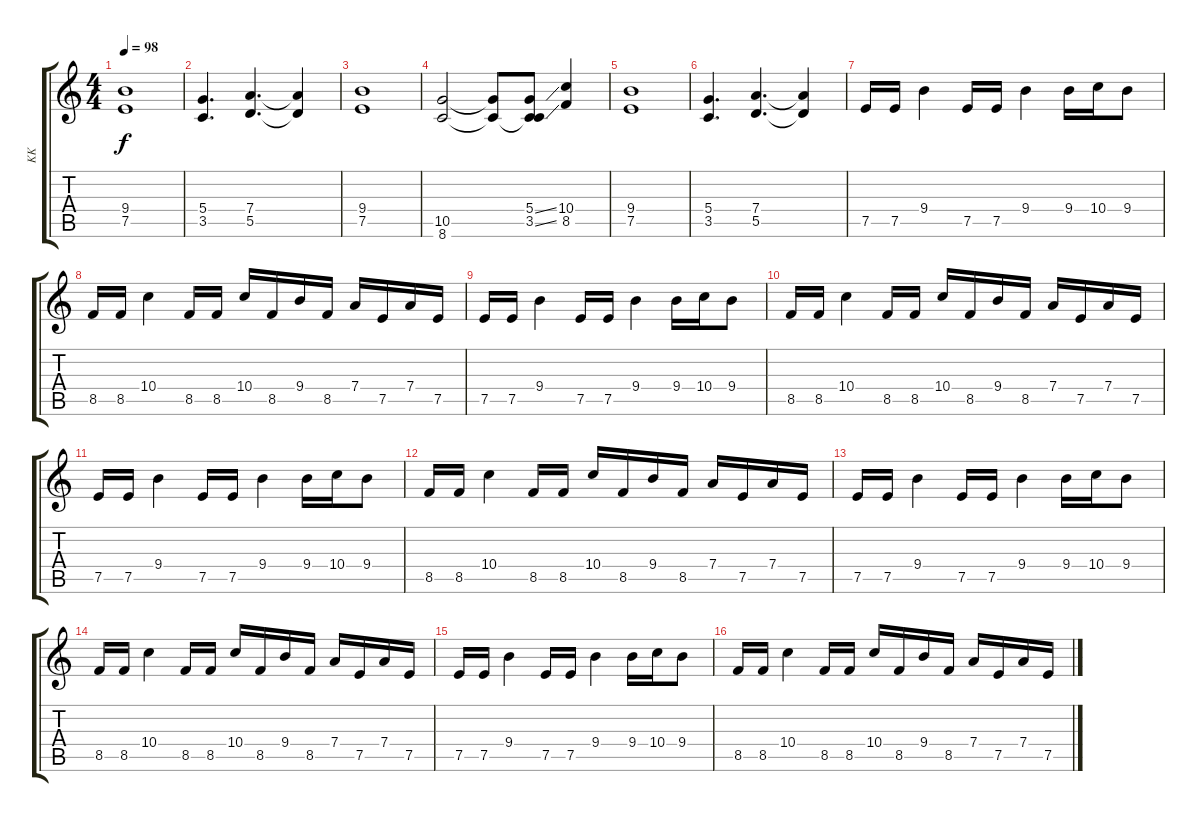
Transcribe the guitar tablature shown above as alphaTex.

\track ("KK" "KK") {instrument distortionguitar}
\staff {score tabs}
\tuning (E4 B3 G3 D3 A2 E2) {hide}
\ts (4 4)
\tempo 98
\clef g2
\ks c
(9.4 7.5).1{dy f} |
(5.4 3.5).4{d} (7.4 5.5).4{d} (7.4{t} 5.5{t}).4 |
(9.4 7.5).1 |
(10.5 8.6).2 (10.5{t} 8.6{t}).8 (5.4{ss} 3.5{ss} 8.6{t}).8 (10.4 8.5).4 |
(9.4 7.5).1 |
(5.4 3.5).4{d} (7.4 5.5).4{d} (7.4{t} 5.5{t}).4 |
7.5.16 7.5.16 9.4.4 7.5.16 7.5.16 9.4.4 9.4.16 10.4.16 9.4.8 |
8.5.16 8.5.16 10.4.4 8.5.16 8.5.16 10.4.16 8.5.16 9.4.16 8.5.16 7.4.16 7.5.16 7.4.16 7.5.16 |
7.5.16 7.5.16 9.4.4 7.5.16 7.5.16 9.4.4 9.4.16 10.4.16 9.4.8 |
8.5.16 8.5.16 10.4.4 8.5.16 8.5.16 10.4.16 8.5.16 9.4.16 8.5.16 7.4.16 7.5.16 7.4.16 7.5.16 |
7.5.16 7.5.16 9.4.4 7.5.16 7.5.16 9.4.4 9.4.16 10.4.16 9.4.8 |
8.5.16 8.5.16 10.4.4 8.5.16 8.5.16 10.4.16 8.5.16 9.4.16 8.5.16 7.4.16 7.5.16 7.4.16 7.5.16 |
7.5.16 7.5.16 9.4.4 7.5.16 7.5.16 9.4.4 9.4.16 10.4.16 9.4.8 |
8.5.16 8.5.16 10.4.4 8.5.16 8.5.16 10.4.16 8.5.16 9.4.16 8.5.16 7.4.16 7.5.16 7.4.16 7.5.16 |
7.5.16{volume 9} 7.5.16 9.4.4 7.5.16 7.5.16 9.4.4 9.4.16 10.4.16 9.4.8 |
8.5.16 8.5.16 10.4.4 8.5.16 8.5.16 10.4.16 8.5.16 9.4.16 8.5.16 7.4.16 7.5.16 7.4.16 7.5.16
